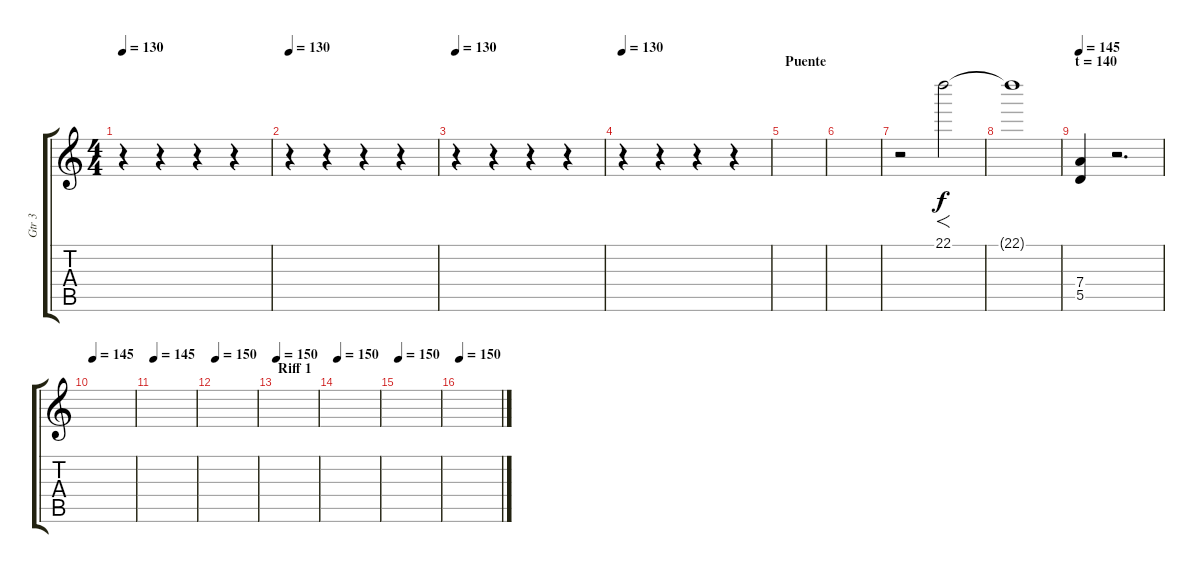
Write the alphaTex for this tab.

\track ("Gtr 3" "Gtr 3") {instrument distortionguitar}
\staff {score tabs}
\tuning (E4 B3 G3 D3 A2 E2) {hide}
\ts (4 4)
\tempo 130
\clef g2
\ks c
r.4{dy f} r.4 r.4 r.4 |
\tempo 130
r.4 r.4 r.4 r.4 |
\tempo 130
r.4 r.4 r.4 r.4 |
\tempo 130
r.4 r.4 r.4 r.4 |
\section ("" "Puente")
|
|
r.2 22.1.2{f} |
22.1{t}.1 |
\section ("" "t = 140")
\tempo 145
(7.4 5.5).4 r.2{d} |
\tempo 145
|
\tempo 145
|
\tempo 150
|
\section ("" "Riff 1")
\tempo 150
|
\tempo 150
|
\tempo 150
|
\tempo 150
